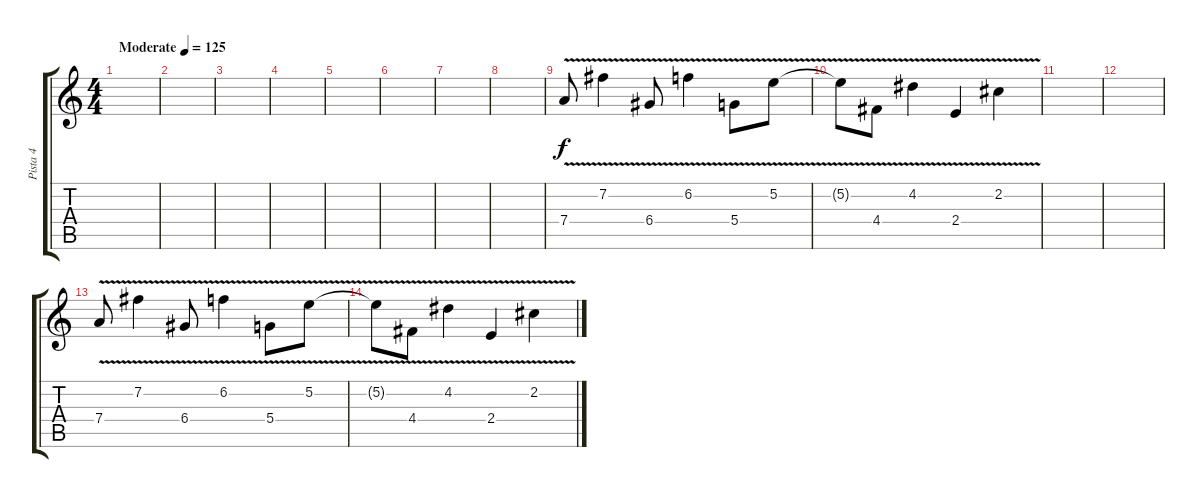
\track ("Pista 4" "Pista 4") {instrument electricguitarclean}
\staff {score tabs}
\tuning (E4 B3 G3 D3 A2 E2) {hide}
\ts (4 4)
\tempo (125 "Moderate")
\clef g2
\ks c
|
|
|
|
|
|
|
|
7.4{v}.8 7.2{v}.4 6.4{v}.8 6.2{v}.4 5.4{v}.8 5.2{v}.8 |
5.2{t}.8 4.4{v}.8 4.2{v}.4 2.4{v}.4 2.2{v}.4 |
|
|
7.4{v}.8 7.2{v}.4 6.4{v}.8 6.2{v}.4 5.4{v}.8 5.2{v}.8 |
5.2{t}.8 4.4{v}.8 4.2{v}.4 2.4{v}.4 2.2{v}.4
